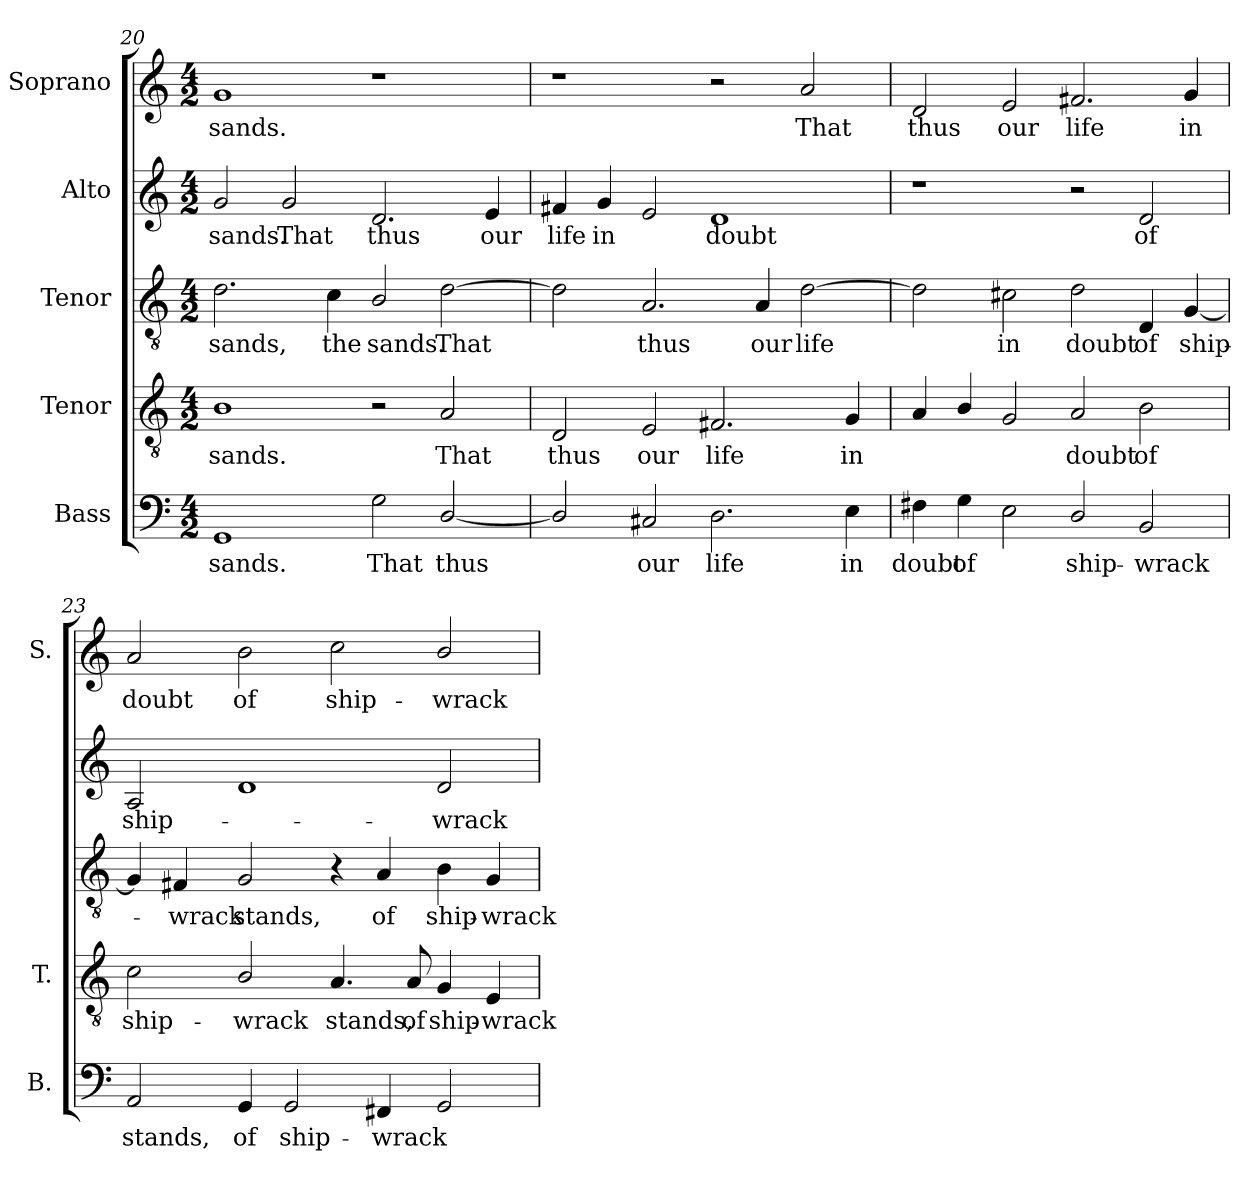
**kern	**text	**kern	**text	**kern	**text	**kern	**text	**kern	**text
*part5	*part5	*part4	*part4	*part3	*part3	*part2	*part2	*part1	*part1
*staff5	*staff5	*staff4	*staff4	*staff3	*staff3	*staff2	*staff2	*staff1	*staff1
*I"Bass	*	*I"Tenor	*	*I"Tenor	*	*I"Alto	*	*I"Soprano	*
*I'B.	*	*I'T.	*	*	*	*	*	*I'S.	*
!!LO:LB:g=z
*clefF4	*	*clefGv2	*	*clefGv2	*	*clefG2	*	*clefG2	*
*	*	*ITrd7c12	*	*ITrd7c12	*	*	*	*	*
*k[]	*	*k[]	*	*k[]	*	*k[]	*	*k[]	*
*C:	*	*C:	*	*C:	*	*C:	*	*C:	*
*M4/2	*	*M4/2	*	*M4/2	*	*M4/2	*	*M4/2	*
=20	=20	=20	=20	=20	=20	=20	=20	=20	=20
!	!LO:LY:b:color=#000000	!	!	!	!	!	!	!	!
!	!	!	!LO:LY:b:color=#000000	!	!	!	!	!	!
!	!	!	!	!	!LO:LY:b:color=#000000	!	!	!	!
!	!	!	!	!	!	!	!LO:LY:b:color=#000000	!	!
!	!	!	!	!	!	!	!	!	!LO:LY:b:color=#000000
1GGi	sands.	1BBi	sands.	2.Di\	sands,	2gi/	sands.	1gi	sands.
!	!	!	!	!	!	!	!LO:LY:b:color=#000000	!	!
.	.	.	.	.	.	2gi/	That	.	.
!	!	!	!	!	!LO:LY:b:color=#000000	!	!	!	!
.	.	.	.	4Ci\	the	.	.	.	.
!	!LO:LY:b:color=#000000	!	!	!	!	!	!	!	!
!	!	!	!	!	!LO:LY:b:color=#000000	!	!	!	!
!	!	!	!	!	!	!	!LO:LY:b:color=#000000	!	!
2Gi\	That	2r	.	2BBi/	sands.	2.di/	thus	1r	.
!	!LO:LY:b:color=#000000	!	!	!	!	!	!	!	!
!	!	!	!LO:LY:b:color=#000000	!	!	!	!	!	!
!	!	!	!	!	!LO:LY:b:color=#000000	!	!	!	!
[2Di/	thus	2AAi/	That	[2Di\	That	.	.	.	.
!	!	!	!	!	!	!	!LO:LY:b:color=#000000	!	!
.	.	.	.	.	.	4ei/	our	.	.
=21	=21	=21	=21	=21	=21	=21	=21	=21	=21
!	!	!	!LO:LY:b:color=#000000	!	!	!	!	!	!
!	!	!	!	!	!	!	!LO:LY:b:color=#000000	!	!
2Di/]	.	2DDi/	thus	2Di\]	.	4f#Xi/	life	1r	.
!	!	!	!	!	!	!	!LO:LY:b:color=#000000	!	!
.	.	.	.	.	.	4gi/	in	.	.
!	!LO:LY:b:color=#000000	!	!	!	!	!	!	!	!
!	!	!	!LO:LY:b:color=#000000	!	!	!	!	!	!
!	!	!	!	!	!LO:LY:b:color=#000000	!	!	!	!
2C#Xi/	our	2EEi/	our	2.AAi/	thus	2ei/	.	.	.
!	!LO:LY:b:color=#000000	!	!	!	!	!	!	!	!
!	!	!	!LO:LY:b:color=#000000	!	!	!	!	!	!
!	!	!	!	!	!	!	!LO:LY:b:color=#000000	!	!
2.Di\	life	2.FF#Xi/	life	.	.	1di	doubt	2r	.
!	!	!	!	!	!LO:LY:b:color=#000000	!	!	!	!
.	.	.	.	4AAi/	our	.	.	.	.
!	!	!	!	!	!LO:LY:b:color=#000000	!	!	!	!
!	!	!	!	!	!	!	!	!	!LO:LY:b:color=#000000
.	.	.	.	[2Di\	life	.	.	2ai/	That
!	!LO:LY:b:color=#000000	!	!	!	!	!	!	!	!
!	!	!	!LO:LY:b:color=#000000	!	!	!	!	!	!
4Ei\	in	4GGi/	in	.	.	.	.	.	.
=22	=22	=22	=22	=22	=22	=22	=22	=22	=22
!	!LO:LY:b:color=#000000	!	!	!	!	!	!	!	!
!	!	!	!	!	!	!	!	!	!LO:LY:b:color=#000000
4F#Xi\	doubt	4AAi/	.	2Di\]	.	1r	.	2di/	thus
!	!LO:LY:b:color=#000000	!	!	!	!	!	!	!	!
4Gi\	of	4BBi/	.	.	.	.	.	.	.
!	!	!	!	!	!LO:LY:b:color=#000000	!	!	!	!
!	!	!	!	!	!	!	!	!	!LO:LY:b:color=#000000
2Ei\	.	2GGi/	.	2C#Xi\	in	.	.	2ei/	our
!	!LO:LY:b:color=#000000	!	!	!	!	!	!	!	!
!	!	!	!LO:LY:b:color=#000000	!	!	!	!	!	!
!	!	!	!	!	!LO:LY:b:color=#000000	!	!	!	!
!	!	!	!	!	!	!	!	!	!LO:LY:b:color=#000000
2Di/	ship-	2AAi/	doubt	2Di\	doubt	2r	.	2.f#Xi/	life
!	!LO:LY:b:color=#000000	!	!	!	!	!	!	!	!
!	!	!	!LO:LY:b:color=#000000	!	!	!	!	!	!
!	!	!	!	!	!LO:LY:b:color=#000000	!	!	!	!
!	!	!	!	!	!	!	!LO:LY:b:color=#000000	!	!
2BBi/	-wrack	2BBi\	of	4DDi/	of	2di/	of	.	.
!	!	!	!	!	!LO:LY:b:color=#000000	!	!	!	!
!	!	!	!	!	!	!	!	!	!LO:LY:b:color=#000000
.	.	.	.	[4GGi/	ship-	.	.	4gi/	in
=23	=23	=23	=23	=23	=23	=23	=23	=23	=23
!	!LO:LY:b:color=#000000	!	!	!	!	!	!	!	!
!	!	!	!LO:LY:b:color=#000000	!	!	!	!	!	!
!	!	!	!	!	!	!	!LO:LY:b:color=#000000	!	!
!	!	!	!	!	!	!	!	!	!LO:LY:b:color=#000000
2AAi/	stands,	2Ci\	ship-	4GGi/]	.	2Ai/	ship-	2ai/	doubt
!	!	!	!	!	!LO:LY:b:color=#000000	!	!	!	!
.	.	.	.	4FF#Xi/	-wrack	.	.	.	.
!	!LO:LY:b:color=#000000	!	!	!	!	!	!	!	!
!	!	!	!LO:LY:b:color=#000000	!	!	!	!	!	!
!	!	!	!	!	!LO:LY:b:color=#000000	!	!	!	!
!	!	!	!	!	!	!	!	!	!LO:LY:b:color=#000000
4GGi/	of	2BBi/	-wrack	2GGi/	stands,	1di	.	2bi\	of
!	!LO:LY:b:color=#000000	!	!	!	!	!	!	!	!
2GGi/	ship-	.	.	.	.	.	.	.	.
!	!	!	!LO:LY:b:color=#000000	!	!	!	!	!	!
!	!	!	!	!	!	!	!	!	!LO:LY:b:color=#000000
.	.	4.AAi/	stands,	4r	.	.	.	2cci\	ship-
!	!LO:LY:b:color=#000000	!	!	!	!	!	!	!	!
!	!	!	!	!	!LO:LY:b:color=#000000	!	!	!	!
4FF#Xi/	-wrack	.	.	4AAi/	of	.	.	.	.
!	!	!	!LO:LY:b:color=#000000	!	!	!	!	!	!
.	.	8AAi/	of	.	.	.	.	.	.
!	!	!	!LO:LY:b:color=#000000	!	!	!	!	!	!
!	!	!	!	!	!LO:LY:b:color=#000000	!	!	!	!
!	!	!	!	!	!	!	!LO:LY:b:color=#000000	!	!
!	!	!	!	!	!	!	!	!	!LO:LY:b:color=#000000
2GGi/	.	4GGi/	ship-	4BBi\	ship-	2di/	-wrack	2bi/	-wrack
!	!	!	!LO:LY:b:color=#000000	!	!	!	!	!	!
!	!	!	!	!	!LO:LY:b:color=#000000	!	!	!	!
.	.	4EEi/	-wrack	4GGi/	-wrack	.	.	.	.
=	=	=	=	=	=	=	=	=	=
*-	*-	*-	*-	*-	*-	*-	*-	*-	*-
